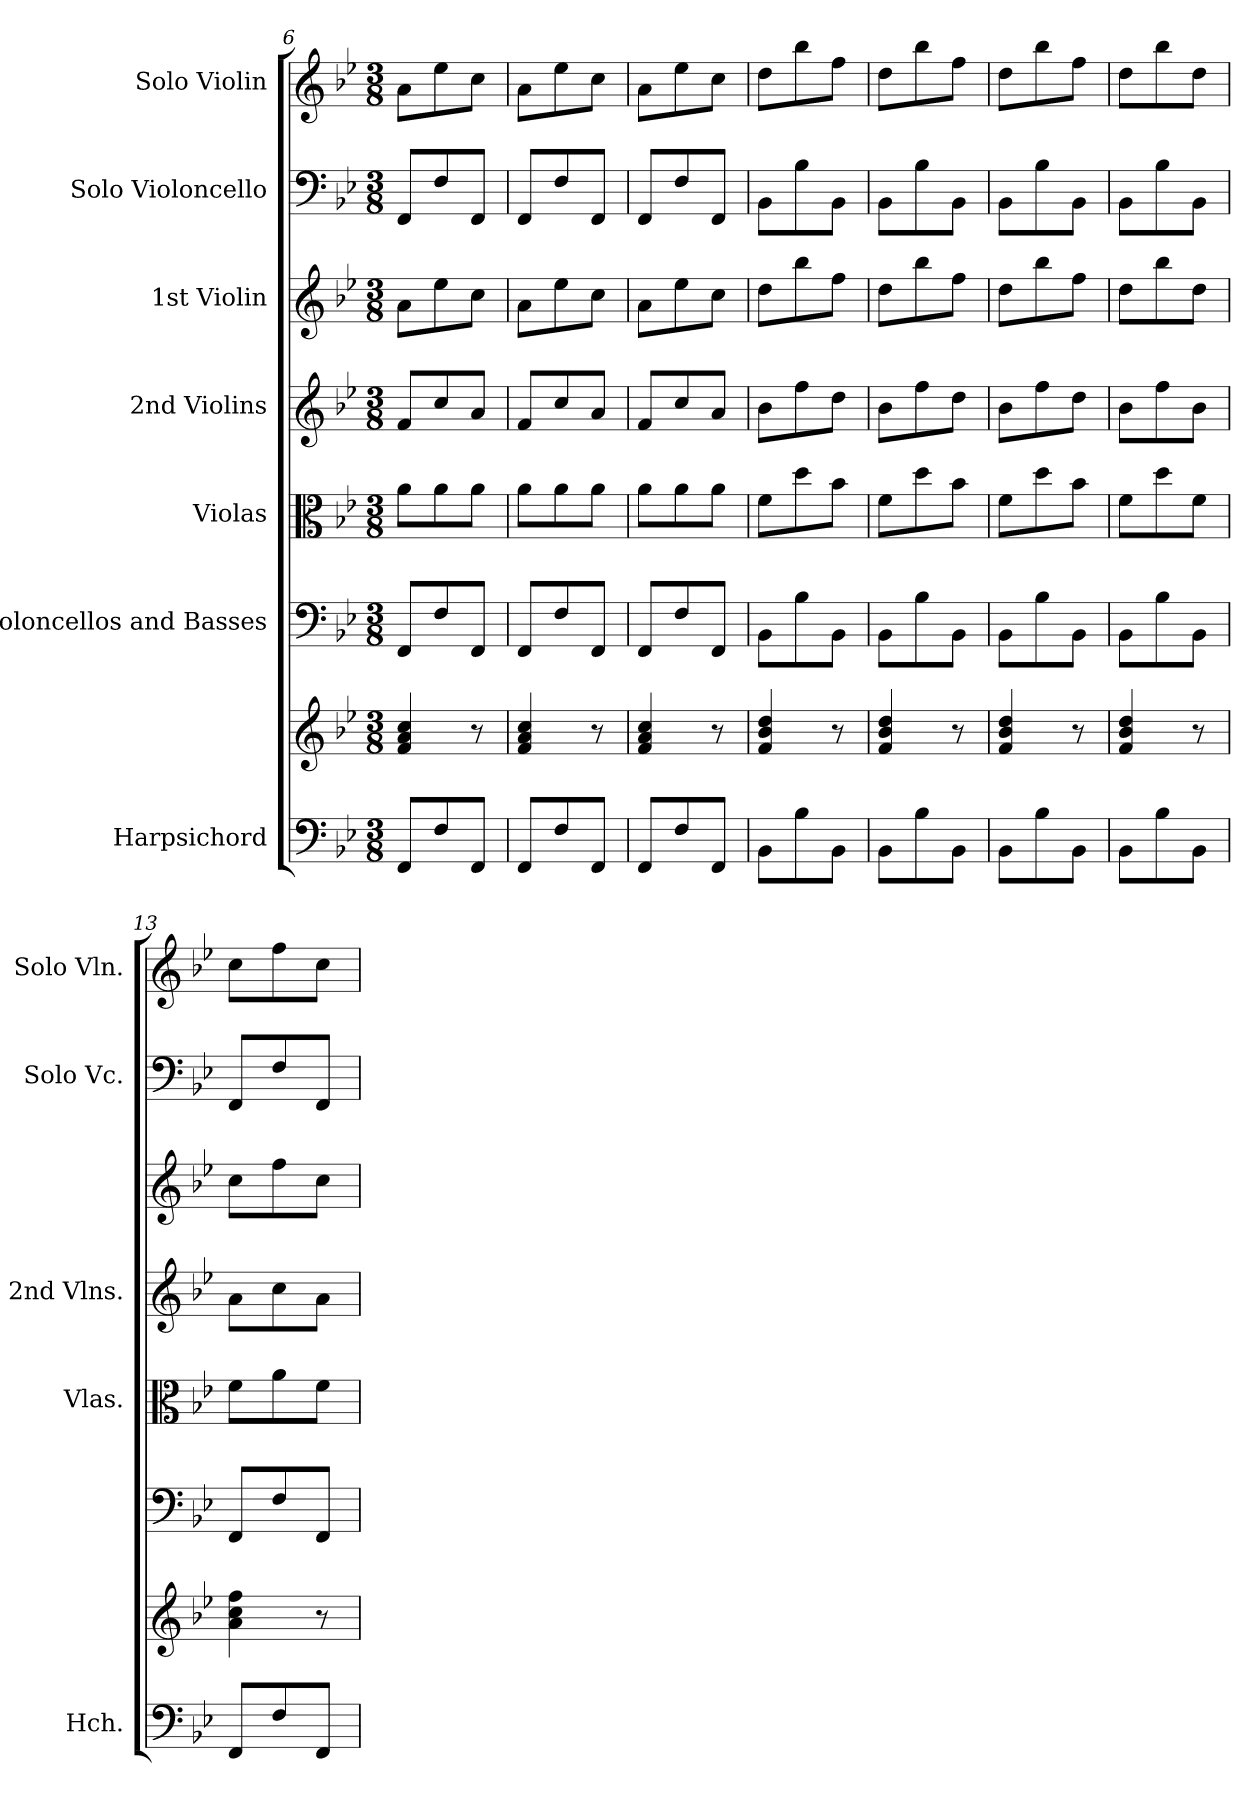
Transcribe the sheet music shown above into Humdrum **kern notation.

**kern	**kern	**kern	**kern	**kern	**kern	**kern	**kern
*part7	*part7	*part6	*part5	*part4	*part3	*part2	*part1
*staff8	*staff7	*staff6	*staff5	*staff4	*staff3	*staff2	*staff1
*I"Harpsichord	*	*I"Violoncellos and Basses	*I"Violas	*I"2nd Violins	*I"1st Violin	*I"Solo Violoncello	*I"Solo Violin
*I'Hch.	*	*	*I'Vlas.	*I'2nd Vlns.	*	*I'Solo Vc.	*I'Solo Vln.
*clefF4	*clefG2	*clefF4	*clefC3	*clefG2	*clefG2	*clefF4	*clefG2
*k[b-e-]	*k[b-e-]	*k[b-e-]	*k[b-e-]	*k[b-e-]	*k[b-e-]	*k[b-e-]	*k[b-e-]
*M3/8	*M3/8	*M3/8	*M3/8	*M3/8	*M3/8	*M3/8	*M3/8
=6	=6	=6	=6	=6	=6	=6	=6
8FF/L	4f/ 4a/ 4cc/	8FF/L	8a\L	8f/L	8a\L	8FF/L	8a\L
8F/	.	8F/	8a\	8cc/	8ee-\	8F/	8ee-\
8FF/J	8r	8FF/J	8a\J	8a/J	8cc\J	8FF/J	8cc\J
=7	=7	=7	=7	=7	=7	=7	=7
8FF/L	4f/ 4a/ 4cc/	8FF/L	8a\L	8f/L	8a\L	8FF/L	8a\L
8F/	.	8F/	8a\	8cc/	8ee-\	8F/	8ee-\
8FF/J	8r	8FF/J	8a\J	8a/J	8cc\J	8FF/J	8cc\J
=8	=8	=8	=8	=8	=8	=8	=8
8FF/L	4f/ 4a/ 4cc/	8FF/L	8a\L	8f/L	8a\L	8FF/L	8a\L
8F/	.	8F/	8a\	8cc/	8ee-\	8F/	8ee-\
8FF/J	8r	8FF/J	8a\J	8a/J	8cc\J	8FF/J	8cc\J
=9	=9	=9	=9	=9	=9	=9	=9
8BB-\L	4f/ 4b-/ 4dd/	8BB-\L	8f\L	8b-\L	8dd\L	8BB-\L	8dd\L
8B-\	.	8B-\	8dd\	8ff\	8bb-\	8B-\	8bb-\
8BB-\J	8r	8BB-\J	8b-\J	8dd\J	8ff\J	8BB-\J	8ff\J
=10	=10	=10	=10	=10	=10	=10	=10
8BB-\L	4f/ 4b-/ 4dd/	8BB-\L	8f\L	8b-\L	8dd\L	8BB-\L	8dd\L
8B-\	.	8B-\	8dd\	8ff\	8bb-\	8B-\	8bb-\
8BB-\J	8r	8BB-\J	8b-\J	8dd\J	8ff\J	8BB-\J	8ff\J
=11	=11	=11	=11	=11	=11	=11	=11
8BB-\L	4f/ 4b-/ 4dd/	8BB-\L	8f\L	8b-\L	8dd\L	8BB-\L	8dd\L
8B-\	.	8B-\	8dd\	8ff\	8bb-\	8B-\	8bb-\
8BB-\J	8r	8BB-\J	8b-\J	8dd\J	8ff\J	8BB-\J	8ff\J
=12	=12	=12	=12	=12	=12	=12	=12
8BB-\L	4f/ 4b-/ 4dd/	8BB-\L	8f\L	8b-\L	8dd\L	8BB-\L	8dd\L
8B-\	.	8B-\	8dd\	8ff\	8bb-\	8B-\	8bb-\
8BB-\J	8r	8BB-\J	8f\J	8b-\J	8dd\J	8BB-\J	8dd\J
=13	=13	=13	=13	=13	=13	=13	=13
8FF/L	4a\ 4cc\ 4ff\	8FF/L	8f\L	8a\L	8cc\L	8FF/L	8cc\L
8F/	.	8F/	8a\	8cc\	8ff\	8F/	8ff\
8FF/J	8r	8FF/J	8f\J	8a\J	8cc\J	8FF/J	8cc\J
=	=	=	=	=	=	=	=
*-	*-	*-	*-	*-	*-	*-	*-
